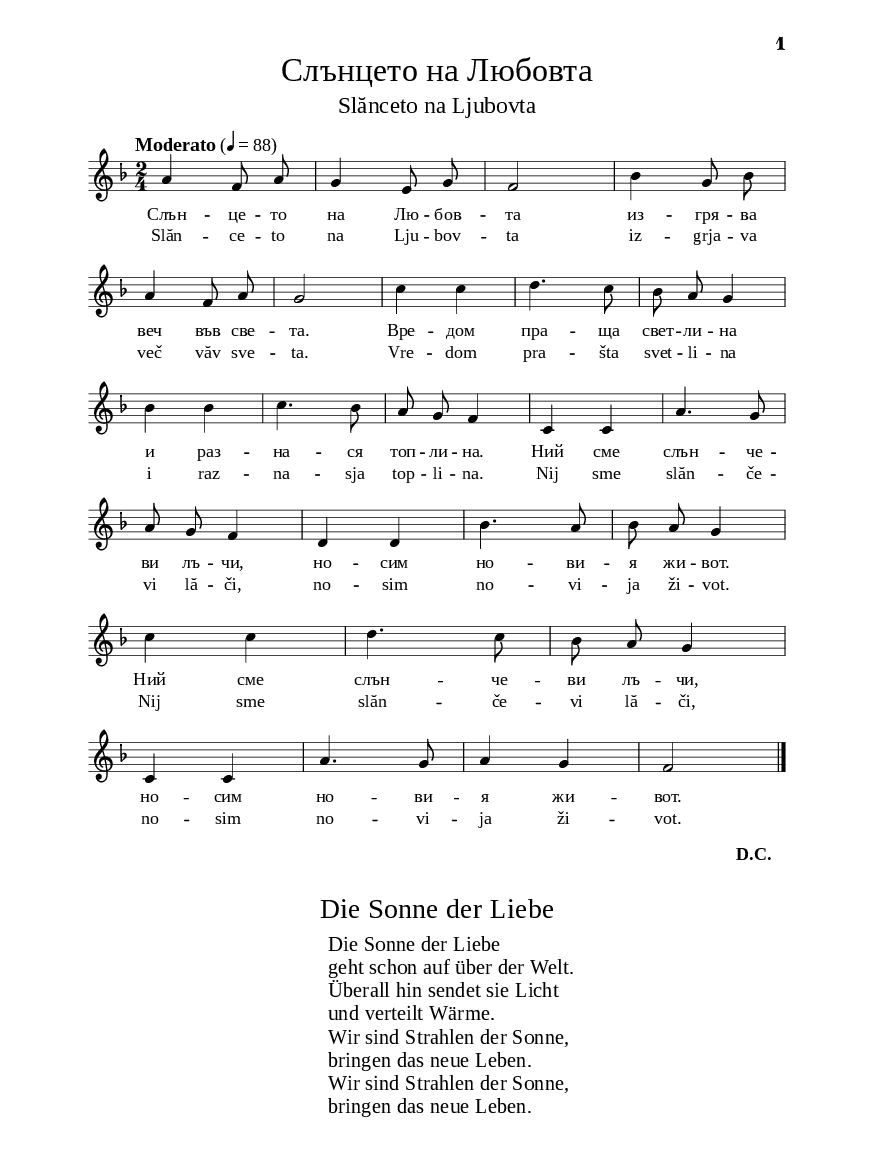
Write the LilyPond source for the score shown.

\version "2.24.3"

% include paper part and global functions
\include "include/globals.ily"

\bookpart {
  \label #'ref055_1
  \tocItem \markup "Слънцето на Любовта – Slănceto na Ljubovta"
  \include "include/bookpart-paper.ily"
  \score {
    \include "include/score-layout.ily"

    \new Voice \absolute  {
      \clef treble
      \key f \major
      \time 2/4
      \tempoFunc "Moderato" 4 "88"
      \autoBeamOff
      a'4 f'8 a' | g'4 e'8 g' | f'2 | bes'4 g'8 bes' \break | a'4 f'8 a' | g'2  |
      c''4 c'' | d''4. c''8 | bes'8 a' g'4 \break | bes'4 bes'  | c''4. bes'8 | a'8 g' f'4  |
      c'4 c' | a'4. g'8 | \break a'8 g' f'4 |   d'4 d' | bes'4. a'8 | bes'8 a' g'4 | \break
      c''4 c'' | d''4. c''8 |  bes'8 a' g'4 | \break c'4 c' | a'4. g'8 | a'4 g' | f'2 |\break \bar "|."
    }

    \addlyrics {
      Слън -- це -- то на Лю -- бов -- та из -- гря -- ва веч във све -- та.
      Вре -- дом пра -- ща свет -- ли -- на и раз -- на -- ся топ -- ли -- на.
      Ний сме слън -- че -- ви лъ -- чи, но -- сим но -- ви -- я жи -- вот.
      Ний сме слън -- че -- ви лъ -- чи, но -- сим но -- ви -- я жи -- вот.
    }

    \addlyrics {
      Slăn -- ce -- to na Lju -- bov -- ta iz -- grja -- va več văv sve -- ta.
      Vre -- dom pra -- šta svet -- li -- na i raz -- na -- sja top -- li -- na.
      Nij sme slăn -- če -- vi lă -- či, no -- sim no -- vi -- ja ži -- vot.
      Nij sme slăn -- če -- vi lă -- či, no -- sim no -- vi -- ja ži -- vot.
    }
    \header {
      title = \titleFunc "Слънцето на Любовта" "Slănceto na Ljubovta"
    }

    \midi{}

  } % score
  \markup \empty-one
  \markup \dc-one "D.C."
  \markup \vspace #1
  % include foreign translation(s) of the song
  \version "2.24.3"

\markup \fill-line { \fontsize #deTitleFontSize "Die Sonne der Liebe" }
\markup \null
\markup \null

\markup \abs-fontsize #10 {
   \hspace #30
  \override #`(baseline-skip . ,deCoupletBaselineSkip)

  \column {

    \line { "   " Die Sonne der Liebe}

    \line { "   " geht schon auf über der Welt.}

    \line { "   " Überall hin sendet sie Licht}

    \line { "   " und verteilt Wärme.}

    \line {  "   "  Wir sind Strahlen der Sonne,}

    \line { "   " bringen das neue Leben.}

    \line { "   " Wir sind Strahlen der Sonne,}

    \line { "   " bringen das neue Leben.}



  }

}

%---------------------------------------------------------------------


} % bookpart
